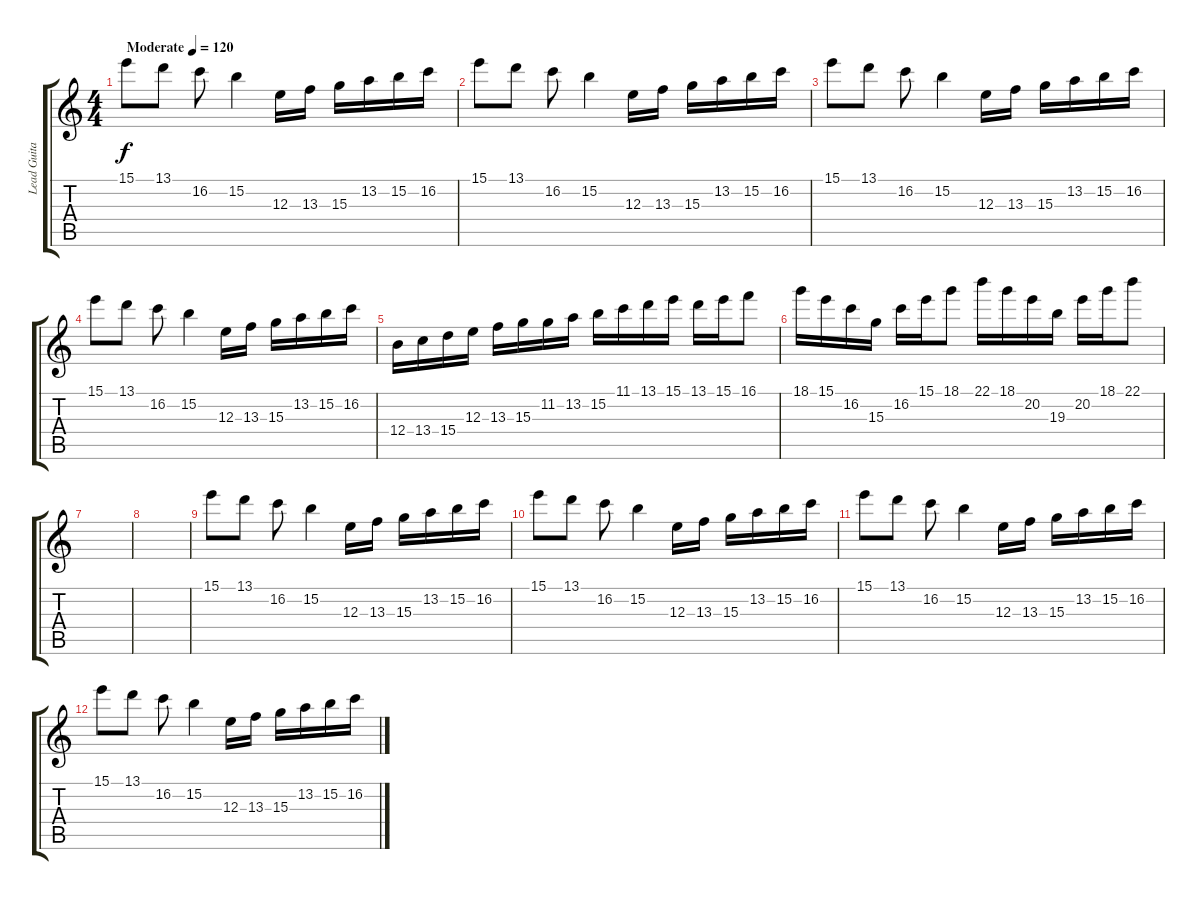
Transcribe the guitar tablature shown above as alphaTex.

\track ("Lead Guitar 2 - Harmony" "Lead Guita") {instrument distortionguitar}
\staff {score tabs}
\tuning (Db4 Ab3 E3 B2 Gb2 B1) {hide}
\ts (4 4)
\tempo (120 "Moderate")
\clef g2
\ks c
15.1.8{dy f instrument distortionguitar} 13.1.8 16.2.8 15.2.4 12.3.16 13.3.16 15.3.16 13.2.16 15.2.16 16.2.16 |
15.1.8 13.1.8 16.2.8 15.2.4 12.3.16 13.3.16 15.3.16 13.2.16 15.2.16 16.2.16 |
15.1.8 13.1.8 16.2.8 15.2.4 12.3.16 13.3.16 15.3.16 13.2.16 15.2.16 16.2.16 |
15.1.8 13.1.8 16.2.8 15.2.4 12.3.16 13.3.16 15.3.16 13.2.16 15.2.16 16.2.16 |
12.4.16 13.4.16 15.4.16 12.3.16 13.3.16 15.3.16 11.2.16 13.2.16 15.2.16 11.1.16 13.1.16 15.1.16 13.1.16 15.1.16 16.1.8 |
18.1.16 15.1.16 16.2.16 15.3.16 16.2.16 15.1.16 18.1.8 22.1.16 18.1.16 20.2.16 19.3.16 20.2.16 18.1.16 22.1.8 |
|
|
15.1.8 13.1.8 16.2.8 15.2.4 12.3.16 13.3.16 15.3.16 13.2.16 15.2.16 16.2.16 |
15.1.8 13.1.8 16.2.8 15.2.4 12.3.16 13.3.16 15.3.16 13.2.16 15.2.16 16.2.16 |
15.1.8 13.1.8 16.2.8 15.2.4 12.3.16 13.3.16 15.3.16 13.2.16 15.2.16 16.2.16 |
15.1.8 13.1.8 16.2.8 15.2.4 12.3.16 13.3.16 15.3.16 13.2.16 15.2.16 16.2.16
